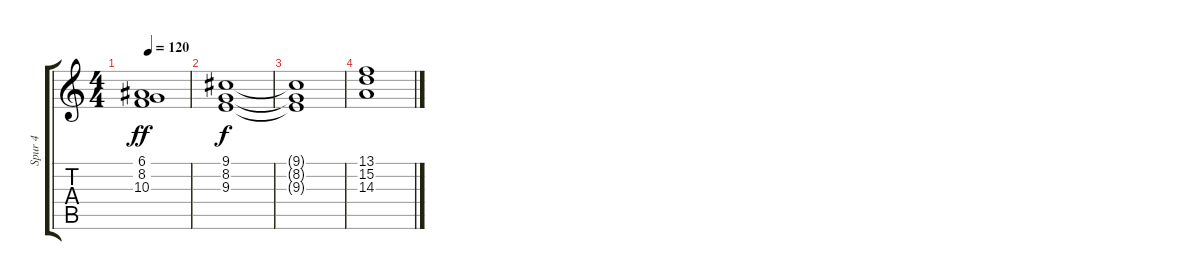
\track ("Spur 4" "Spur 4") {instrument stringensemble2}
\staff {score tabs}
\tuning (E4 B3 G3 D3 A2 E2) {hide}
\ts (4 4)
\tempo 120
\clef g2
\ks c
(6.1 8.2 10.3).1{dy ff} |
(9.1 8.2 9.3).1{dy f} |
(9.1{t} 8.2{t} 9.3{t}).1 |
(13.1 15.2 14.3).1
